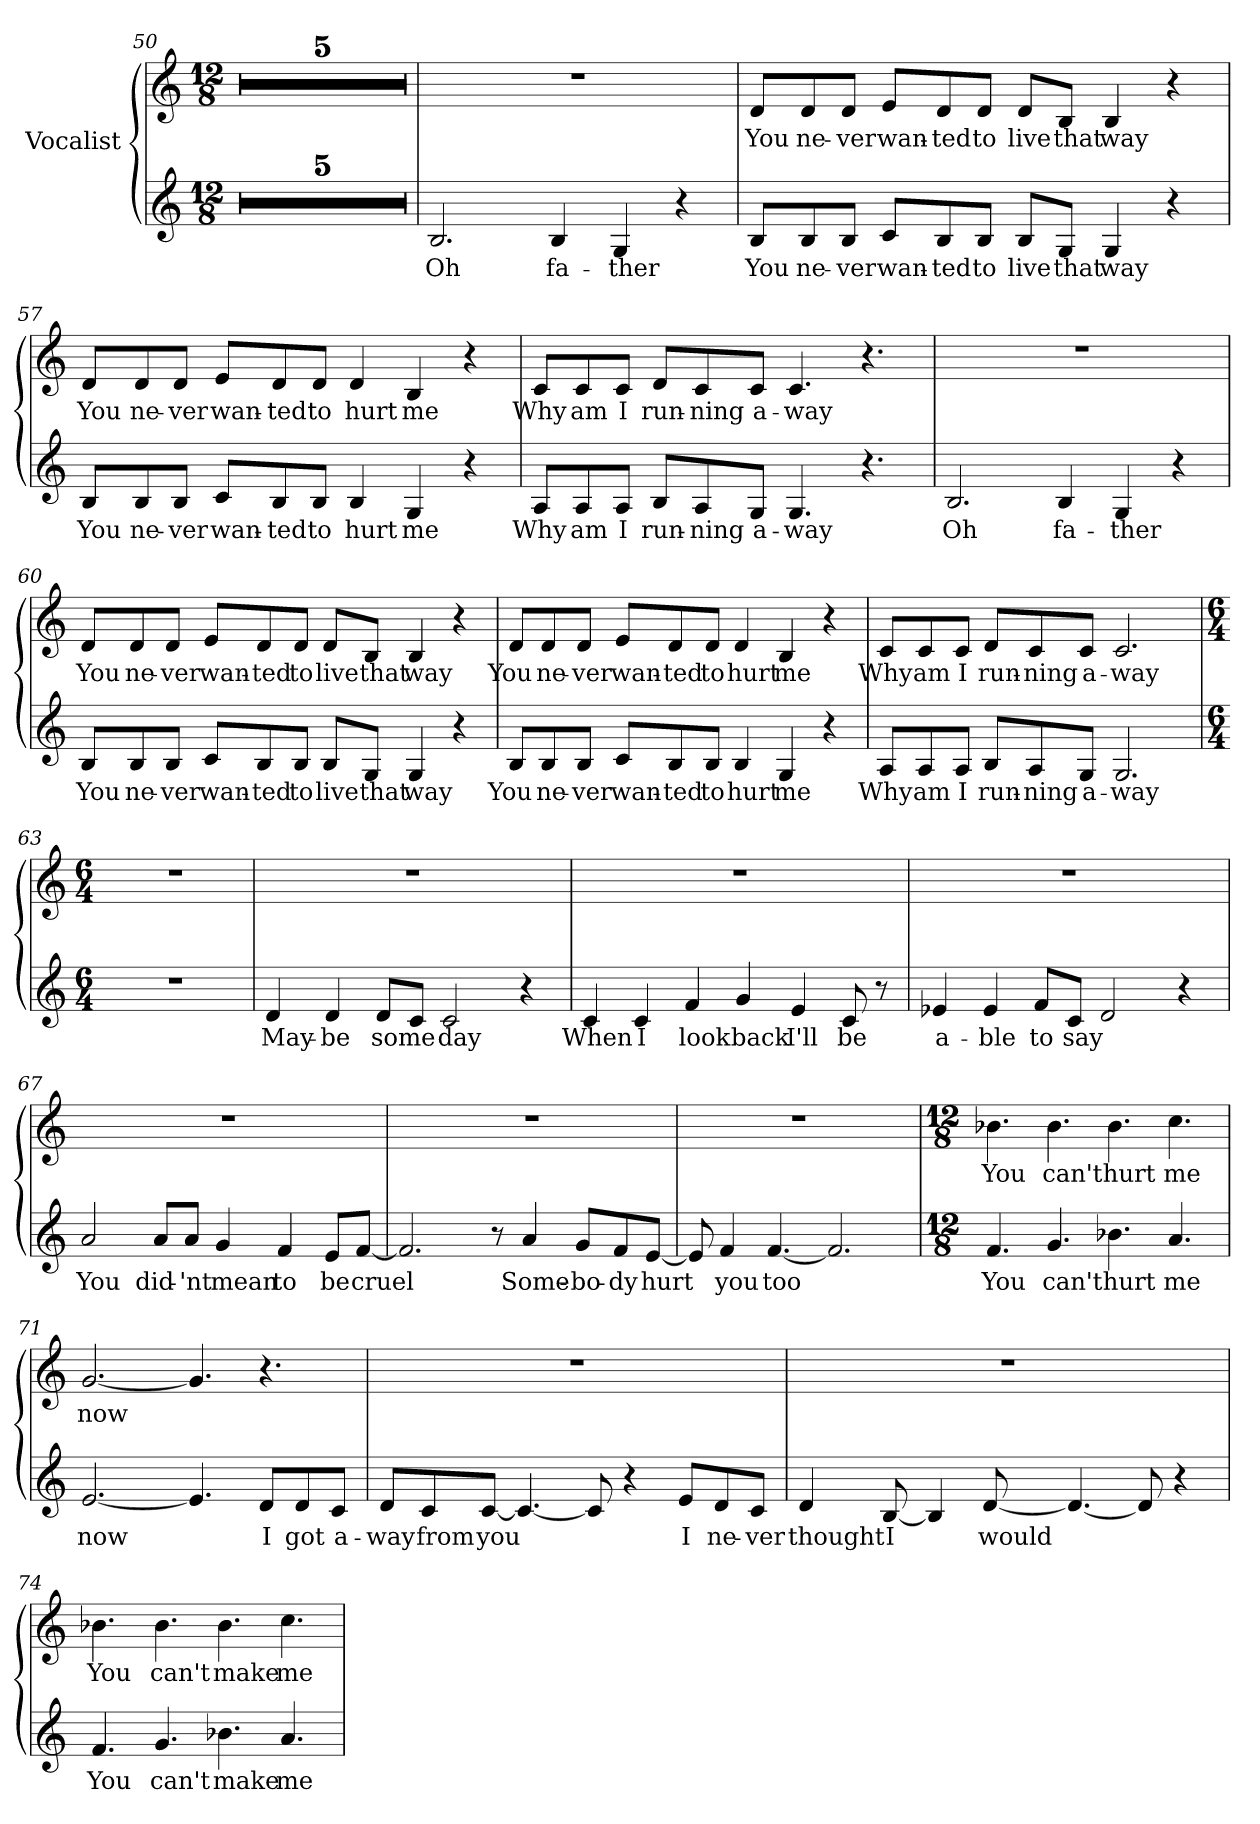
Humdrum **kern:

**kern	**text	**kern	**text
*part1	*part1	*part1	*part1
*staff2	*staff2	*staff1	*staff1
*I"Vocalist	*	*	*
*clefG2	*	*clefG2	*
*M12/8	*	*M12/8	*
=50	=50	=50	=50
1.r	.	1.r	.
=51	=51	=51	=51
1.r	.	1.r	.
=52	=52	=52	=52
1.r	.	1.r	.
=53	=53	=53	=53
1.r	.	1.r	.
=54	=54	=54	=54
1.r	.	1.r	.
=55	=55	=55	=55
2.B	Oh	1.r	.
4B	fa-	.	.
4G	-ther	.	.
4r	.	.	.
=56	=56	=56	=56
8B/L	You	8d/L	You
8B/	ne-	8d/	ne-
8B/J	-ver	8d/J	-ver
8c/L	wan-	8e/L	wan-
8B/	-ted	8d/	-ted
8B/J	to	8d/J	to
8B/L	live	8d/L	live
8G/J	that	8B/J	that
4G	way	4B	way
4r	.	4r	.
=57	=57	=57	=57
8B/L	You	8d/L	You
8B/	ne-	8d/	ne-
8B/J	-ver	8d/J	-ver
8c/L	wan-	8e/L	wan-
8B/	-ted	8d/	-ted
8B/J	to	8d/J	to
4B	hurt	4d	hurt
4G	me	4B	me
4r	.	4r	.
=58	=58	=58	=58
8A/L	Why	8c/L	Why
8A/	am	8c/	am
8A/J	I	8c/J	I
8B/L	run-	8d/L	run-
8A/	-ning	8c/	-ning
8G/J	a-	8c/J	a-
4.G	-way	4.c	-way
4.r	.	4.r	.
=59	=59	=59	=59
2.B	Oh	1.r	.
4B	fa-	.	.
4G	-ther	.	.
4r	.	.	.
=60	=60	=60	=60
8B/L	You	8d/L	You
8B/	ne-	8d/	ne-
8B/J	-ver	8d/J	-ver
8c/L	wan-	8e/L	wan-
8B/	-ted	8d/	-ted
8B/J	to	8d/J	to
8B/L	live	8d/L	live
8G/J	that	8B/J	that
4G	way	4B	way
4r	.	4r	.
=61	=61	=61	=61
8B/L	You	8d/L	You
8B/	ne-	8d/	ne-
8B/J	-ver	8d/J	-ver
8c/L	wan-	8e/L	wan-
8B/	-ted	8d/	-ted
8B/J	to	8d/J	to
4B	hurt	4d	hurt
4G	me	4B	me
4r	.	4r	.
=62	=62	=62	=62
8A/L	Why	8c/L	Why
8A/	am	8c/	am
8A/J	I	8c/J	I
8B/L	run-	8d/L	run-
8A/	-ning	8c/	-ning
8G/J	a-	8c/J	a-
2.G	-way	2.c	-way
=63	=63	=63	=63
*M6/4	*	*M6/4	*
1.r	.	1.r	.
=64	=64	=64	=64
4d	May-	1.r	.
4d	-be	.	.
8d/L	some-	.	.
8c/J	_	.	.
2c	-day	.	.
4r	.	.	.
=65	=65	=65	=65
4c	When	1.r	.
4c	I	.	.
4f	look	.	.
4g	back	.	.
4e	I'll	.	.
8c	be	.	.
8r	.	.	.
=66	=66	=66	=66
4e-X	a-	1.r	.
4e-	-ble	.	.
8f/L	to	.	.
8c/J	say	.	.
2d	_	.	.
4r	.	.	.
=67	=67	=67	=67
2a	You	1.r	.
8a/L	did-	.	.
8a/J	-'nt	.	.
4g	mean	.	.
4f	to	.	.
8e/L	be	.	.
[8f/J	cruel	.	.
=68	=68	=68	=68
2.f]	_	1.r	.
8r	.	.	.
4a	Some-	.	.
8g/L	-bo-	.	.
8f/	-dy	.	.
[8e/J	hurt	.	.
=69	=69	=69	=69
8e]	_	1.r	.
4f	you	.	.
[4.f	too	.	.
2.f]	_	.	.
=70	=70	=70	=70
*M12/8	*	*M12/8	*
4.f	You	4.b-X	You
4.g	can't	4.b-	can't
4.b-X	hurt	4.b-	hurt
4.a	me	4.cc	me
=71	=71	=71	=71
[2.e	now	[2.g	now
4.e]	_	4.g]	_
8d/L	I	4.r	.
8d/	got	.	.
8c/J	a-	.	.
=72	=72	=72	=72
8d/L	-way	1.r	.
8c/	from	.	.
[8c/J	you	.	.
4.c_	_	.	.
8c]	_	.	.
4r	.	.	.
8e/L	I	.	.
8d/	ne-	.	.
8c/J	-ver	.	.
=73	=73	=73	=73
4d	thought	1.r	.
[8B	I	.	.
4B]	_	.	.
[8d	would	.	.
4.d_	_	.	.
8d]	_	.	.
4r	.	.	.
=74	=74	=74	=74
4.f	You	4.b-X	You
4.g	can't	4.b-	can't
4.b-X	make	4.b-	make
4.a	me	4.cc	me
=	=	=	=
*-	*-	*-	*-
